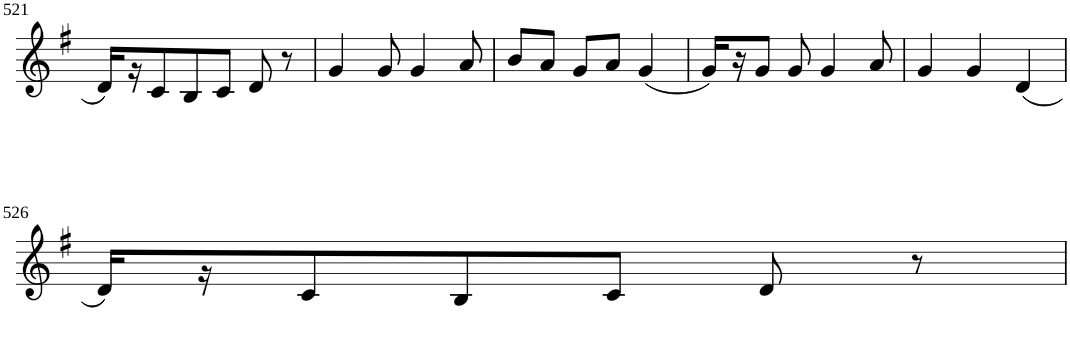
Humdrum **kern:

**kern
*part1
*staff1
*I"Violin
!!LO:PB:g=z
*clefG2
*k[f#]
*G:
*M3/4
=521
16d/LL
16r
8c/
8B/
8c/J
8d/
8r
=522
4g/
8g/
4g/
8a/
=523
8b/L
8a/J
8g/L
8a/J
(4g/
=524
16g/LL)
16r
8g/J
8g/
4g/
8a/
=525
4g/
4g/
(4d/
!!LO:LB:g=z
=526
16d/LL)
16r
8c/
8B/
8c/J
8d/
8r
=
*-
